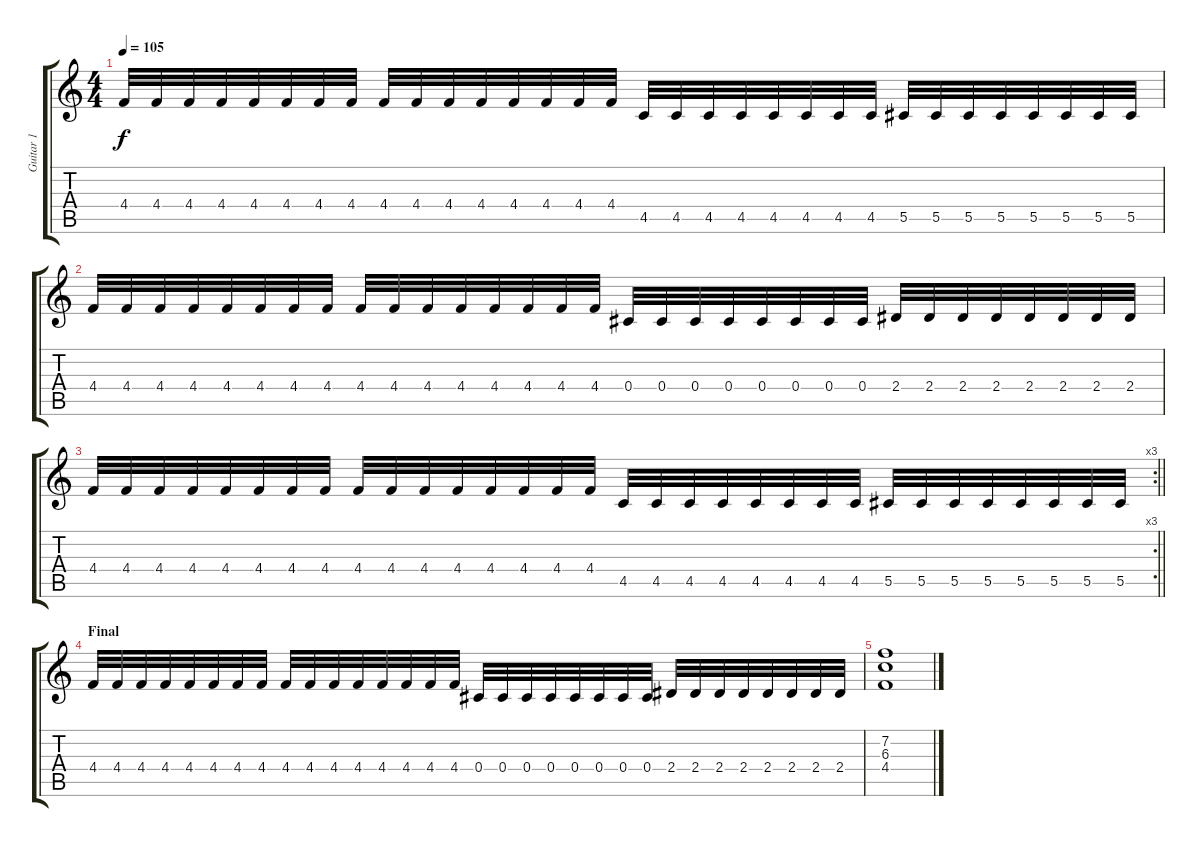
\track ("Guitar 1" "Guitar 1") {instrument overdrivenguitar}
\staff {score tabs}
\tuning (Eb4 Bb3 Gb3 Db3 Ab2 Eb2) {hide}
\ts (4 4)
\tempo 105
\clef g2
\ks c
4.4.32{dy f} 4.4.32 4.4.32 4.4.32 4.4.32 4.4.32 4.4.32 4.4.32 4.4.32 4.4.32 4.4.32 4.4.32 4.4.32 4.4.32 4.4.32 4.4.32 4.5.32 4.5.32 4.5.32 4.5.32 4.5.32 4.5.32 4.5.32 4.5.32 5.5.32 5.5.32 5.5.32 5.5.32 5.5.32 5.5.32 5.5.32 5.5.32 |
4.4.32 4.4.32 4.4.32 4.4.32 4.4.32 4.4.32 4.4.32 4.4.32 4.4.32 4.4.32 4.4.32 4.4.32 4.4.32 4.4.32 4.4.32 4.4.32 0.4.32 0.4.32 0.4.32 0.4.32 0.4.32 0.4.32 0.4.32 0.4.32 2.4.32 2.4.32 2.4.32 2.4.32 2.4.32 2.4.32 2.4.32 2.4.32 |
\rc 3
\barLineRight lightlight
4.4.32 4.4.32 4.4.32 4.4.32 4.4.32 4.4.32 4.4.32 4.4.32 4.4.32 4.4.32 4.4.32 4.4.32 4.4.32 4.4.32 4.4.32 4.4.32 4.5.32 4.5.32 4.5.32 4.5.32 4.5.32 4.5.32 4.5.32 4.5.32 5.5.32 5.5.32 5.5.32 5.5.32 5.5.32 5.5.32 5.5.32 5.5.32 |
\section ("" "Final")
4.4.32 4.4.32 4.4.32 4.4.32 4.4.32 4.4.32 4.4.32 4.4.32 4.4.32 4.4.32 4.4.32 4.4.32 4.4.32 4.4.32 4.4.32 4.4.32 0.4.32 0.4.32 0.4.32 0.4.32 0.4.32 0.4.32 0.4.32 0.4.32 2.4.32 2.4.32 2.4.32 2.4.32 2.4.32 2.4.32 2.4.32 2.4.32 |
(7.2 6.3 4.4).1
